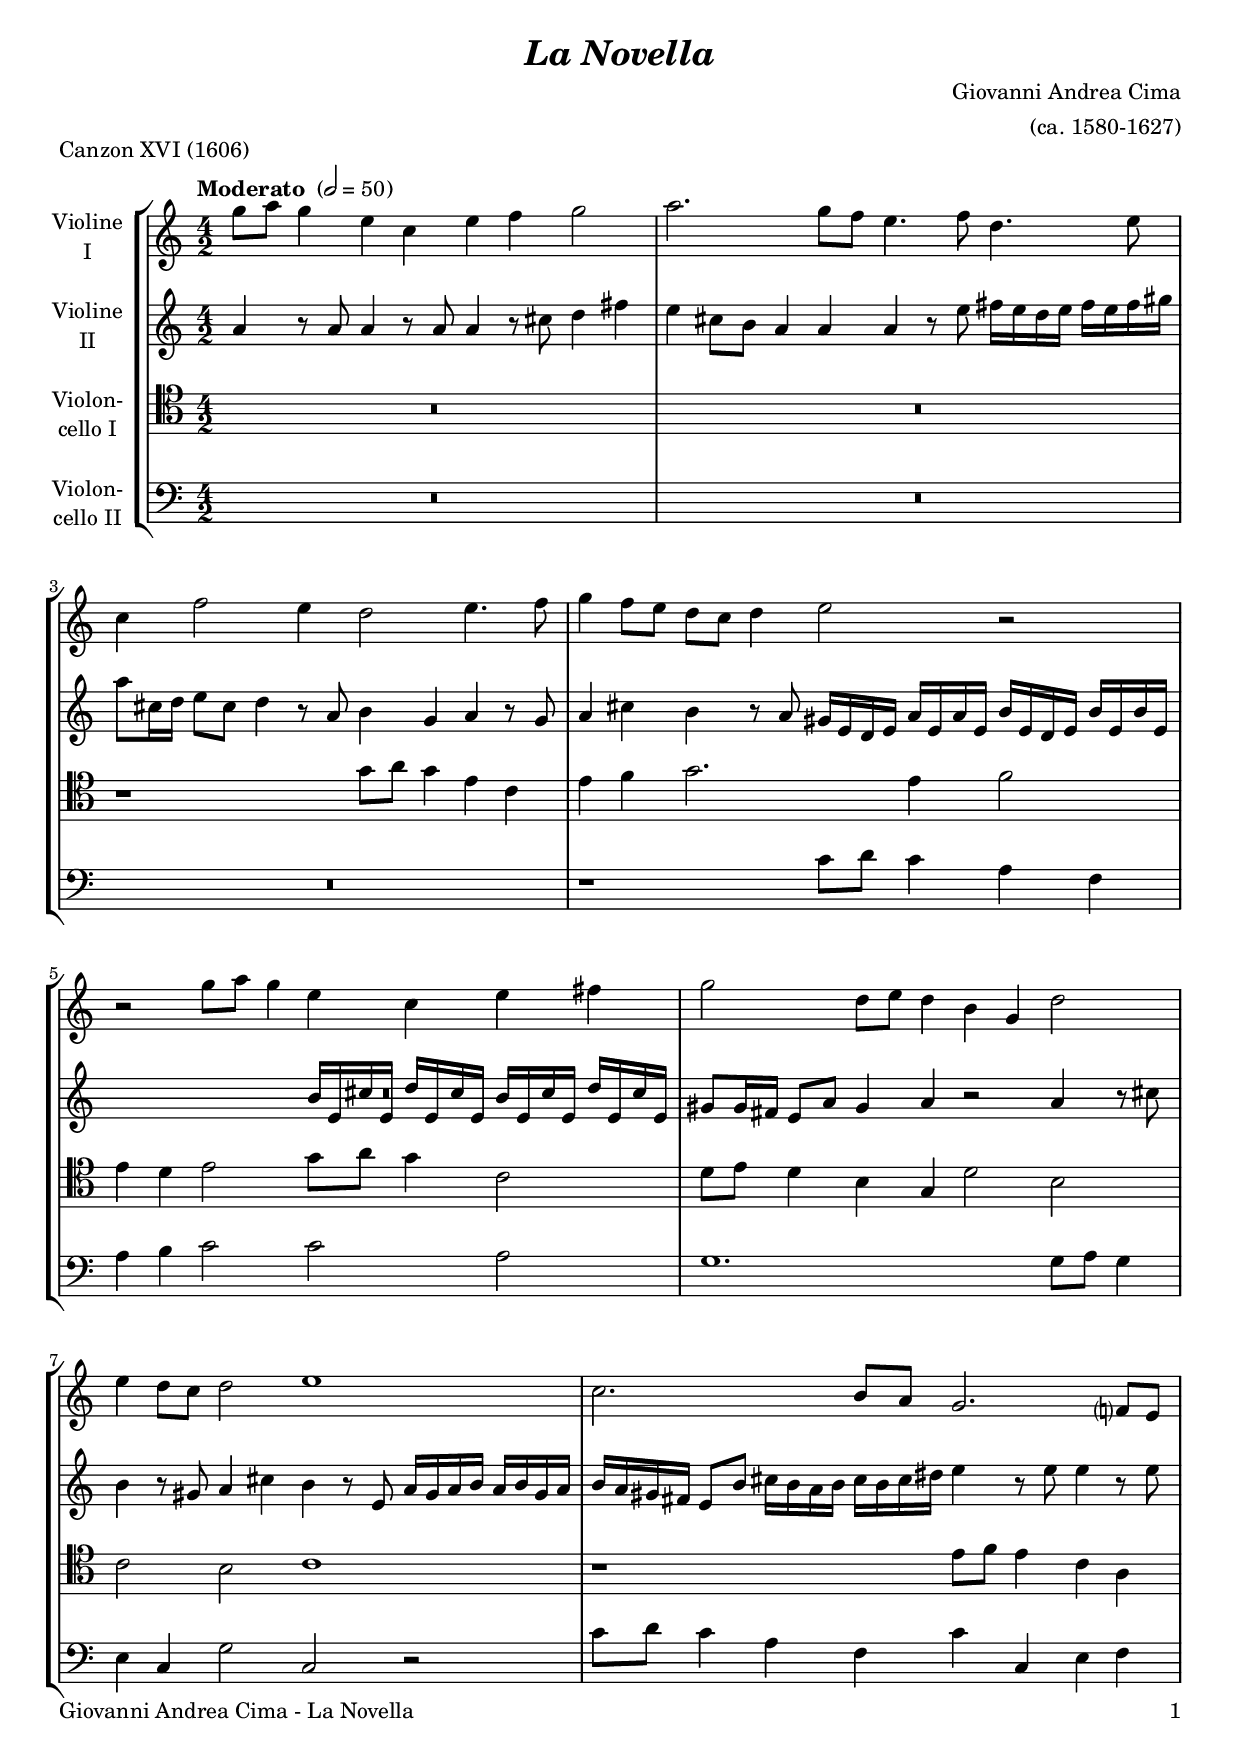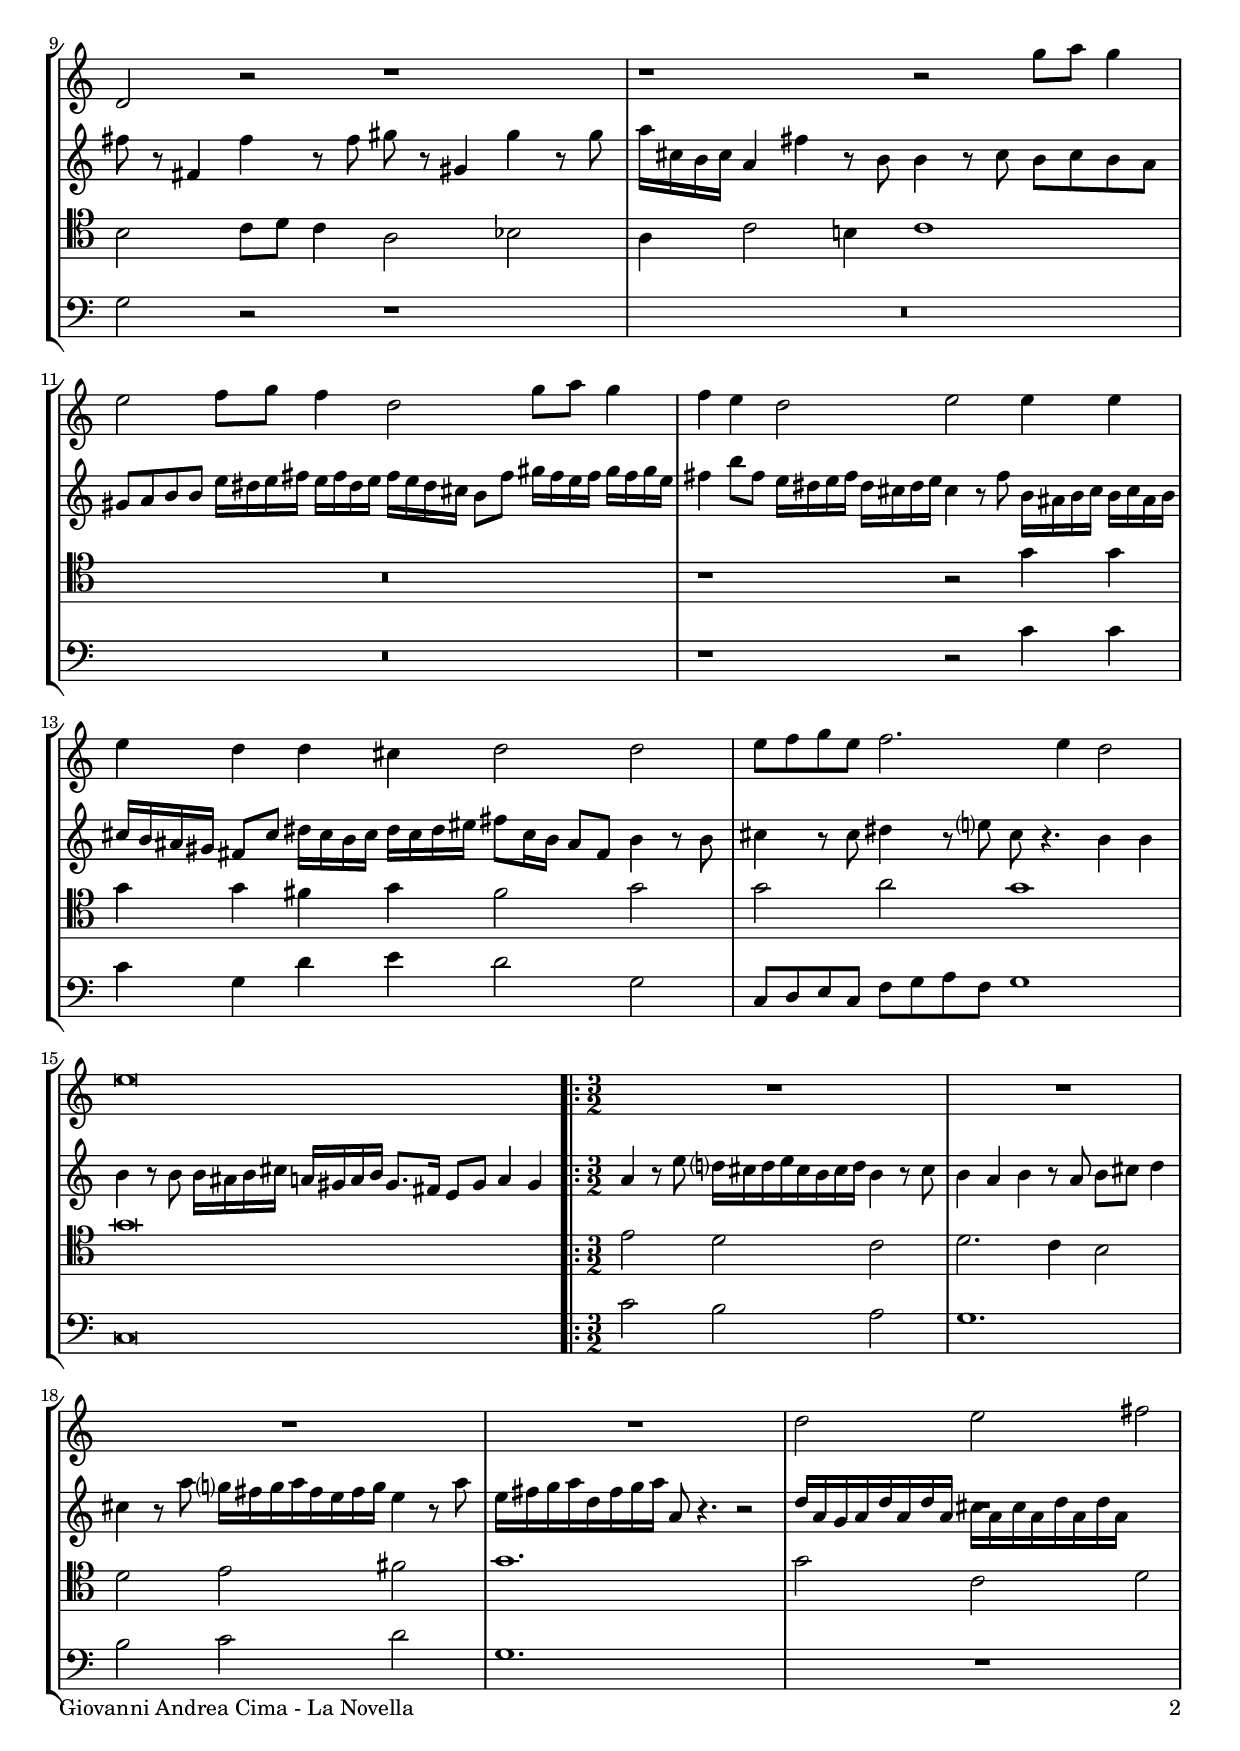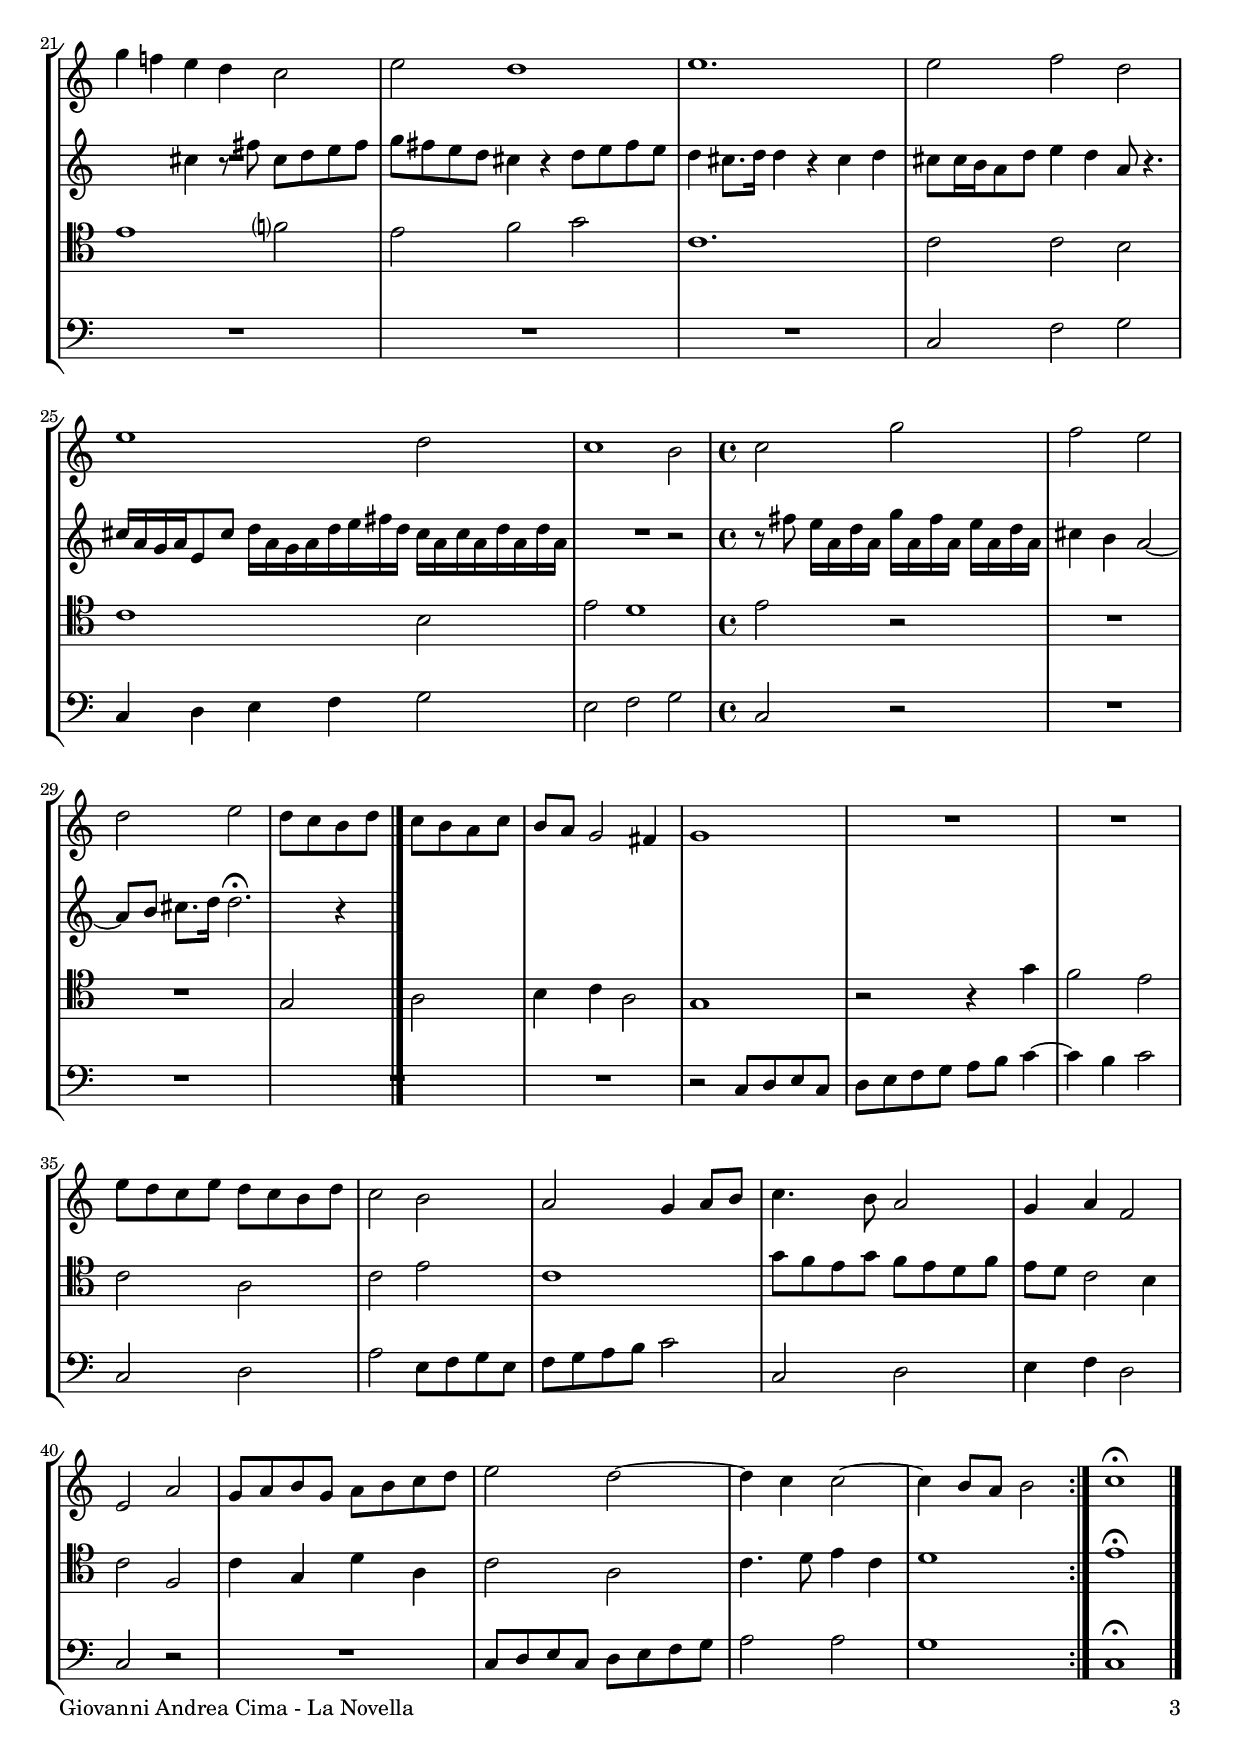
\version "2.22.0"
\include "deutsch.ly"

#(set-global-staff-size 19)

\header {
  title     = \markup \bold \italic "La Novella"
  composer  = "Giovanni Andrea Cima"
  arranger  = "(ca. 1580-1627)"
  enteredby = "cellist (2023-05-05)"
  piece     = "Canzon XVI (1606)"
}

voiceconsts = {
  \key c \major
  \time 4/2
  \clef "treble"
%  \numericTimeSignature
  \compressEmptyMeasures
  % Set default beaming for all staves
%  \set Timing.beamExceptions = #'()
%  \set Timing.baseMoment     = #(ly:make-moment 1 4)
%  \set Timing.beatStructure  = #'(1 1 1 1)
  \tempo "Moderato " 2=50
}

mist = "string ensemble 1"
mivl = "violin"
miba = "cello"
mipz = "pizzicato strings"

va = \relative c''' {
  \voiceconsts

  g8 a g4 e c e f g2
  a2. g8 f e4. f8 d4. e8
  c4 f2 e4 d2 e4. f8

  g4 f8 e d c d4 e2 r
  r g8 a g4 e c e fis

  g2 d8 e d4 h g d'2
  e4 d8 c d2 e1
  c2. h8 a g2. f?8 e

  d2 r r1
  r r2 g'8 a g4
  e2 f8 g f4 d2 g8 a g4
  f e d2 e e4 e

  e d d cis d2 d
  e8 f g e f2. e4 d2
  e\breve \time 3/2

  \repeat volta 2 {
    R1.*4
    d2 e fis

    g4 f! e d c2
    e d1
    e1.
    e2 f d
    e1 d2
    c1 h2 \time 4/4
    c g'
    f e
    d e
    d8 c h d c h a c
    h a g2 fis4

    g1
    R1*2
    e'8 d c e d c h d
    c2 h

    a g4 a8 h
    c4. h8 a2
    g4 a f2
    e a

    g8 a h g a h c d
    e2 d~
    d4 c c2~
    c4 h8 a h2
  }
  c1\fermata \bar "|."
}

\include "v2.ily"
vc = \relative c'' {
  \voiceconsts
  \clef "tenor"

  R\breve*2
  r1 g8 a g4 e c
  e f g2. e4 f2
  e4 d e2 g8 a g4 c,2

  d8 e d4 h g d'2 h
  c h c1
  r e8 f e4 c a

  h2 c8 d c4 a2 b
  a4 c2 h!4 c1
  R\breve
  r1 r2 g'4 g
  g g fis g fis2 g
  g a g1
  g\breve \time 3/2

  \repeat volta 2 {
    e2 d c
    d2. c4 h2
    d e fis
    g1.
    g2 c, d

    e1 f?2
    e f g
    c,1.
    c2 c h
    c1 h2
    e d1 \time 4/4

    e2 r
    R1*2
    g,2 a
    h4 c a2

    g1
    r2 r4 g'
    f2 e
    c a
    c e

    c1
    g'8 f e g f e d f
    e d c2 h4
    c2 f,

    c'4 g d' a
    c2 a
    c4. d8 e4 c
    d1
  }  
  e\fermata \bar "|."
}

vd = \relative c' {
  \voiceconsts
  \clef "bass"

  R\breve*3
  r1 c8 d c4 a f
  a h c2 c a

  g1. g8 a g4
  e c g'2 c, r
  c'8 d c4 a f c' c, e f

  g2 r r1
  R\breve*2
  r1 r2 c4 c
  c g d' e d2 g,
  c,8 d e c f g a f g1
  c,\breve \time 3/2
  
  \repeat volta 2 {
    c'2 h a
    g1.
    h2 c d
    g,1.
    R1.*4
    c,2 f g
    c,4 d e f g2
    e f g \time 4/4

    c,2 r
    R1*4
    r2 c8 d e c
    d e f g a h c4~
    c h c2
    c, d
    a' e8 f g e

    f g a h c2
    c, d
    e4 f d2
    c r

    R1
    c8 d e c d e f g
    a2 a
    g1
  }
  c,\fermata \bar "|."
}


music = \new StaffGroup <<
      \new Staff {
	\set Staff.midiInstrument = \mivl
	\set Staff.instrumentName = \markup \center-column { "Violine" "I" }
	\transpose c c { \va }
      }

      \new Staff {
	\set Staff.midiInstrument = \mivl
	\set Staff.instrumentName = \markup \center-column { "Violine" "II" }
	\transpose c c { \vb }
      }

      \new Staff {
	\set Staff.midiInstrument = \miba
	\set Staff.instrumentName = \markup \center-column { "Violon-" "cello I" }
	\transpose c c { \vc }
      }

      \new Staff {
	\set Staff.midiInstrument = \miba
	\set Staff.instrumentName = \markup \center-column { "Violon-" "cello II" }
	\transpose c c { \vd }
      }
>>

\book {
   \paper {
    print-page-number = ##t
    print-first-page-number = ##t
    ragged-last-bottom = ##f
    oddHeaderMarkup = \markup \null
    evenHeaderMarkup = \markup \null
    oddFooterMarkup = \markup {
      \fill-line {
        \on-the-fly #print-page-number-check-first
        "Giovanni Andrea Cima - La Novella" \fromproperty #'page:page-number-string
      }
    }
    evenFooterMarkup = \oddFooterMarkup
  } \score {
    \music
    \layout {}
  }

  \score {
    \unfoldRepeats \music

    \midi {
      \context {
        \Score
      }
    }
  }
}